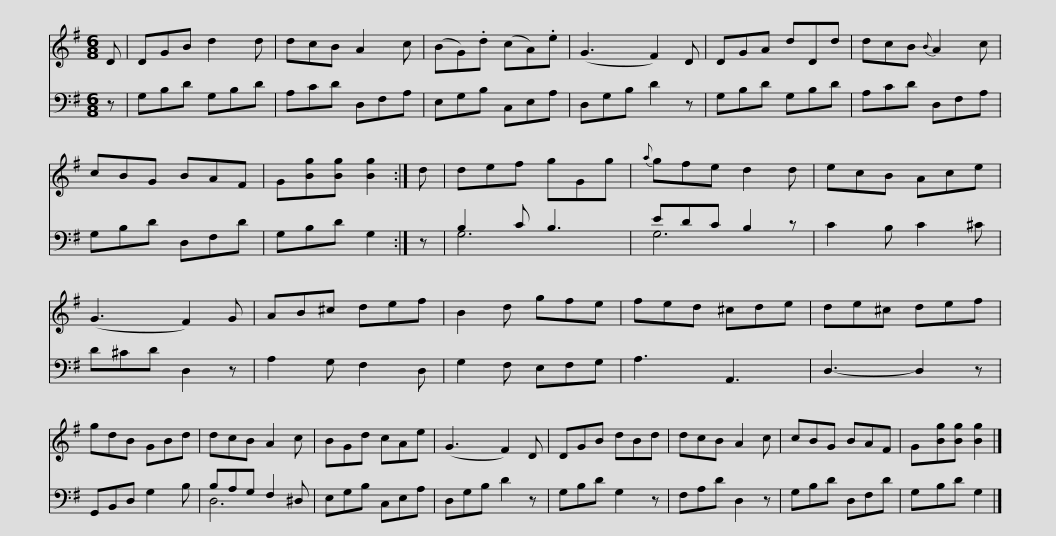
X:1
%%score 1 ( 2 3 )
L:1/8
M:6/8
I:linebreak $
K:G
V:1 treble
V:2 bass
V:3 bass
V:1
 D | DGB d2 d | dcB A2 c | (BG).d (cA).e | (G3 F2) D | %5
 DGA dDd | dcB{B} A2 c |$ cBG BAF | G[Bg][Bg] [Bg]2 :| d | %10
 def gGg |{a} gfe d2 d | ecB Ace | (G3 F2) G |$ AB^c def | %15
 B2 d gfe | fed ^cde | de^c def | gdB GBd | dcB A2 c | %20
 BGd cAe |$ (G3 F2) D | DGB dBd | dcB A2 c | cBG BAF | %25
 G[Bg][Bg] [Bg]2 |] %26
V:2
 z | G,B,D G,B,D | A,CD D,F,A, | E,G,B, C,E,A, | D,G,B, D2 z | %5
 G,B,D G,B,D | A,CD D,F,A, |$ G,B,D D,F,D | G,B,D G,2 :| z | %10
 B,2 C B,3 | EDC B,2 z | C2 B, C2 ^C | D^CD D,2 z |$ A,2 G, F,2 D, | %15
 G,2 F, E,F,G, | A,3 A,,3 | D,3- D,2 z | G,,B,,D, G,2 B, | B,A,G, F,2 ^D, | %20
 E,G,B, C,E,A, |$ D,G,B, D2 z | G,B,D G,2 z | F,A,D D,2 z | G,B,D D,F,D | %25
 G,B,D G,2 |] %26
V:3
 x | x6 | x6 | x6 | x6 | %5
 x6 | x6 |$ x6 | x5 :| x | %10
 G,6 | G,6 | x6 | x6 |$ x6 | %15
 x6 | x6 | x6 | x6 | D,6 | %20
 x6 |$ x6 | x6 | x6 | x6 | %25
 x5 |] %26
